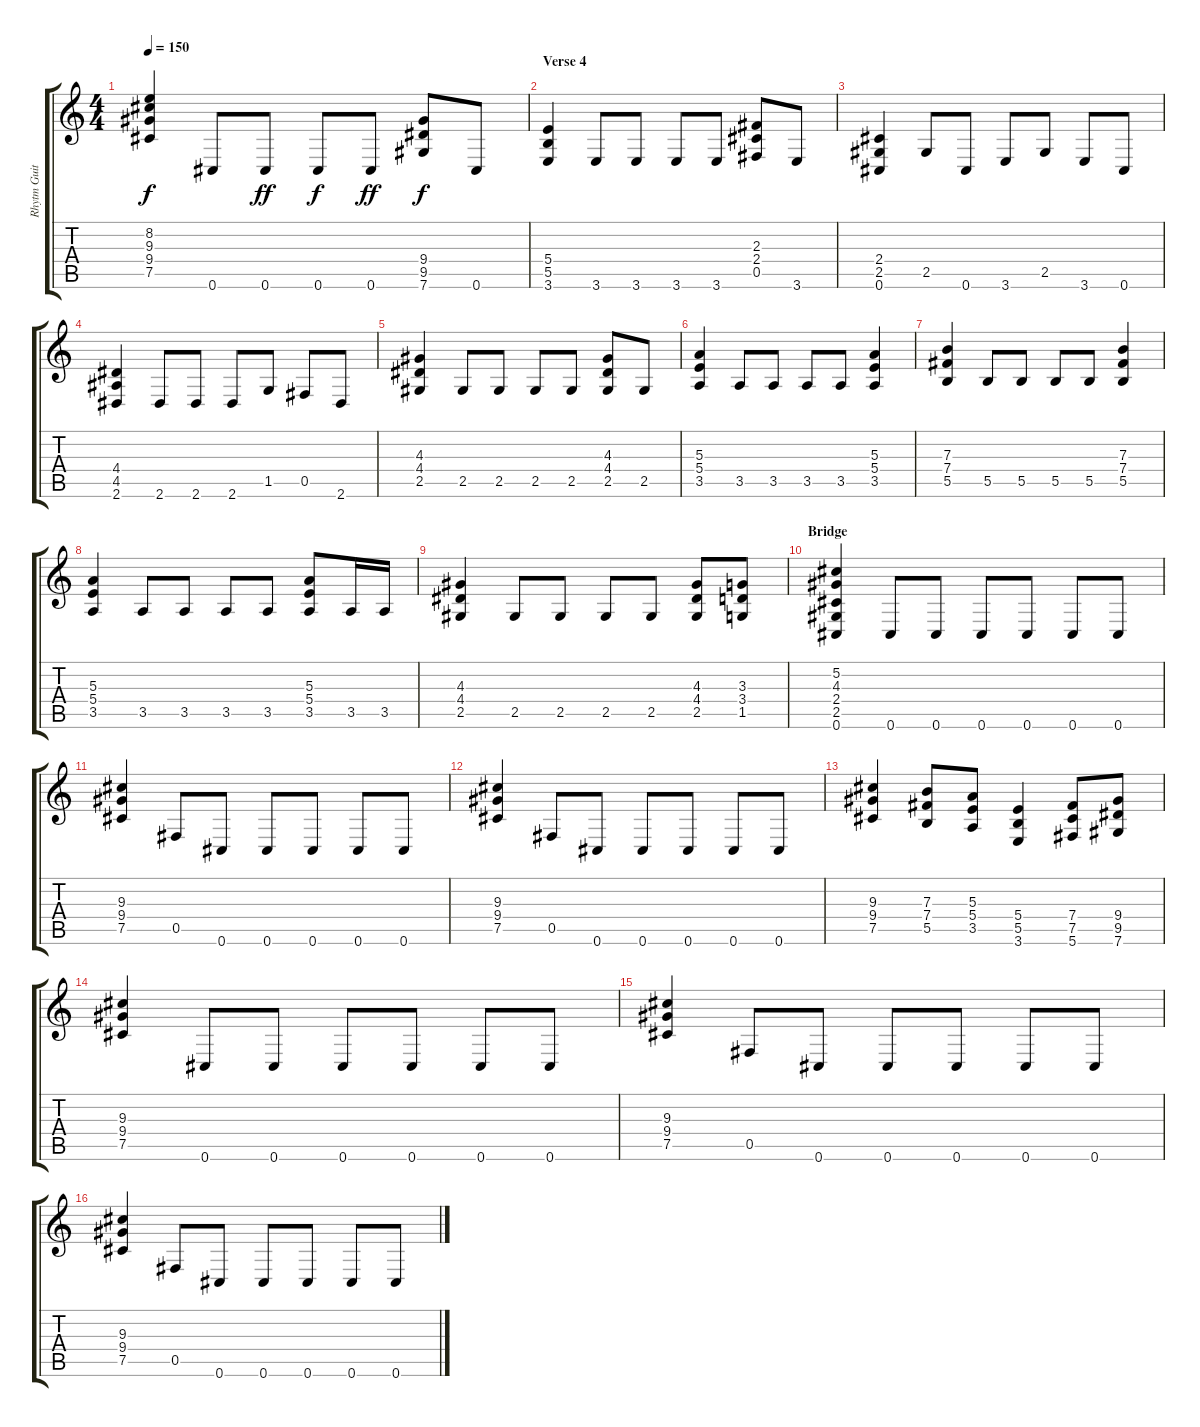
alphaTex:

\track ("Rhytm Guitar" "Rhytm Guit") {instrument distortionguitar}
\staff {score tabs}
\tuning (Db4 Ab3 E3 B2 Gb2 Db2) {hide}
\ts (4 4)
\tempo 150
\clef g2
\ks c
(8.2 9.3 9.4 7.5).4{dy f} 0.6.8 0.6.8{dy ff} 0.6.8{dy f} 0.6.8{dy ff} (9.4 9.5 7.6).8{dy f} 0.6.8 |
\section ("" "Verse 4")
(5.4 5.5 3.6).4 3.6.8 3.6.8 3.6.8 3.6.8 (2.3 2.4 0.5).8 3.6.8 |
(2.4 2.5 0.6).4 2.5.8 0.6.8 3.6.8 2.5.8 3.6.8 0.6.8 |
(4.4 4.5 2.6).4 2.6.8 2.6.8 2.6.8 1.5.8 0.5.8 2.6.8 |
(4.3 4.4 2.5).4 2.5.8 2.5.8 2.5.8 2.5.8 (4.3 4.4 2.5).8 2.5.8 |
(5.3 5.4 3.5).4 3.5.8 3.5.8 3.5.8 3.5.8 (5.3 5.4 3.5).4 |
(7.3 7.4 5.5).4 5.5.8 5.5.8 5.5.8 5.5.8 (7.3 7.4 5.5).4 |
(5.3 5.4 3.5).4 3.5.8 3.5.8 3.5.8 3.5.8 (5.3 5.4 3.5).8 3.5.16 3.5.16 |
(4.3 4.4 2.5).4 2.5.8 2.5.8 2.5.8 2.5.8 (4.3 4.4 2.5).8 (3.3 3.4 1.5).8 |
\section ("" "Bridge")
(5.2 4.3 2.4 2.5 0.6).4 0.6.8 0.6.8 0.6.8 0.6.8 0.6.8 0.6.8 |
(9.3 9.4 7.5).4 0.5.8 0.6.8 0.6.8 0.6.8 0.6.8 0.6.8 |
(9.3 9.4 7.5).4 0.5.8 0.6.8 0.6.8 0.6.8 0.6.8 0.6.8 |
(9.3 9.4 7.5).4 (7.3 7.4 5.5).8 (5.3 5.4 3.5).8 (5.4 5.5 3.6).4 (7.4 7.5 5.6).8 (9.4 9.5 7.6).8 |
(9.3 9.4 7.5).4 0.6.8 0.6.8 0.6.8 0.6.8 0.6.8 0.6.8 |
(9.3 9.4 7.5).4 0.5.8 0.6.8 0.6.8 0.6.8 0.6.8 0.6.8 |
(9.3 9.4 7.5).4 0.5.8 0.6.8 0.6.8 0.6.8 0.6.8 0.6.8
